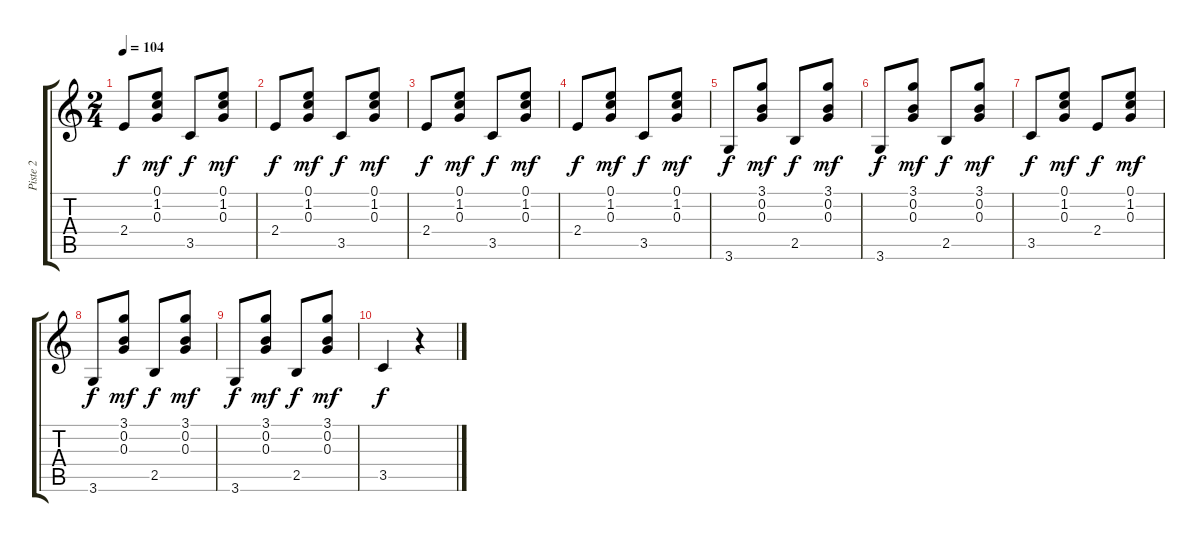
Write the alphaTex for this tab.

\track ("Piste 2" "Piste 2") {instrument acousticguitarnylon}
\staff {score tabs}
\tuning (E4 B3 G3 D3 A2 E2) {hide}
\ts (2 4)
\tempo 104
\clef g2
\ks c
2.4.8{dy f} (0.1 1.2 0.3).8{dy mf} 3.5.8{dy f} (0.1 1.2 0.3).8{dy mf} |
2.4.8{dy f} (0.1 1.2 0.3).8{dy mf} 3.5.8{dy f} (0.1 1.2 0.3).8{dy mf} |
2.4.8{dy f} (0.1 1.2 0.3).8{dy mf} 3.5.8{dy f} (0.1 1.2 0.3).8{dy mf} |
2.4.8{dy f} (0.1 1.2 0.3).8{dy mf} 3.5.8{dy f} (0.1 1.2 0.3).8{dy mf} |
3.6.8{dy f} (3.1 0.2 0.3).8{dy mf} 2.5.8{dy f} (3.1 0.2 0.3).8{dy mf} |
3.6.8{dy f} (3.1 0.2 0.3).8{dy mf} 2.5.8{dy f} (3.1 0.2 0.3).8{dy mf} |
3.5.8{dy f} (0.1 1.2 0.3).8{dy mf} 2.4.8{dy f} (0.1 1.2 0.3).8{dy mf} |
3.6.8{dy f} (3.1 0.2 0.3).8{dy mf} 2.5.8{dy f} (3.1 0.2 0.3).8{dy mf} |
3.6.8{dy f} (3.1 0.2 0.3).8{dy mf} 2.5.8{dy f} (3.1 0.2 0.3).8{dy mf} |
3.5.4{dy f} r.4
